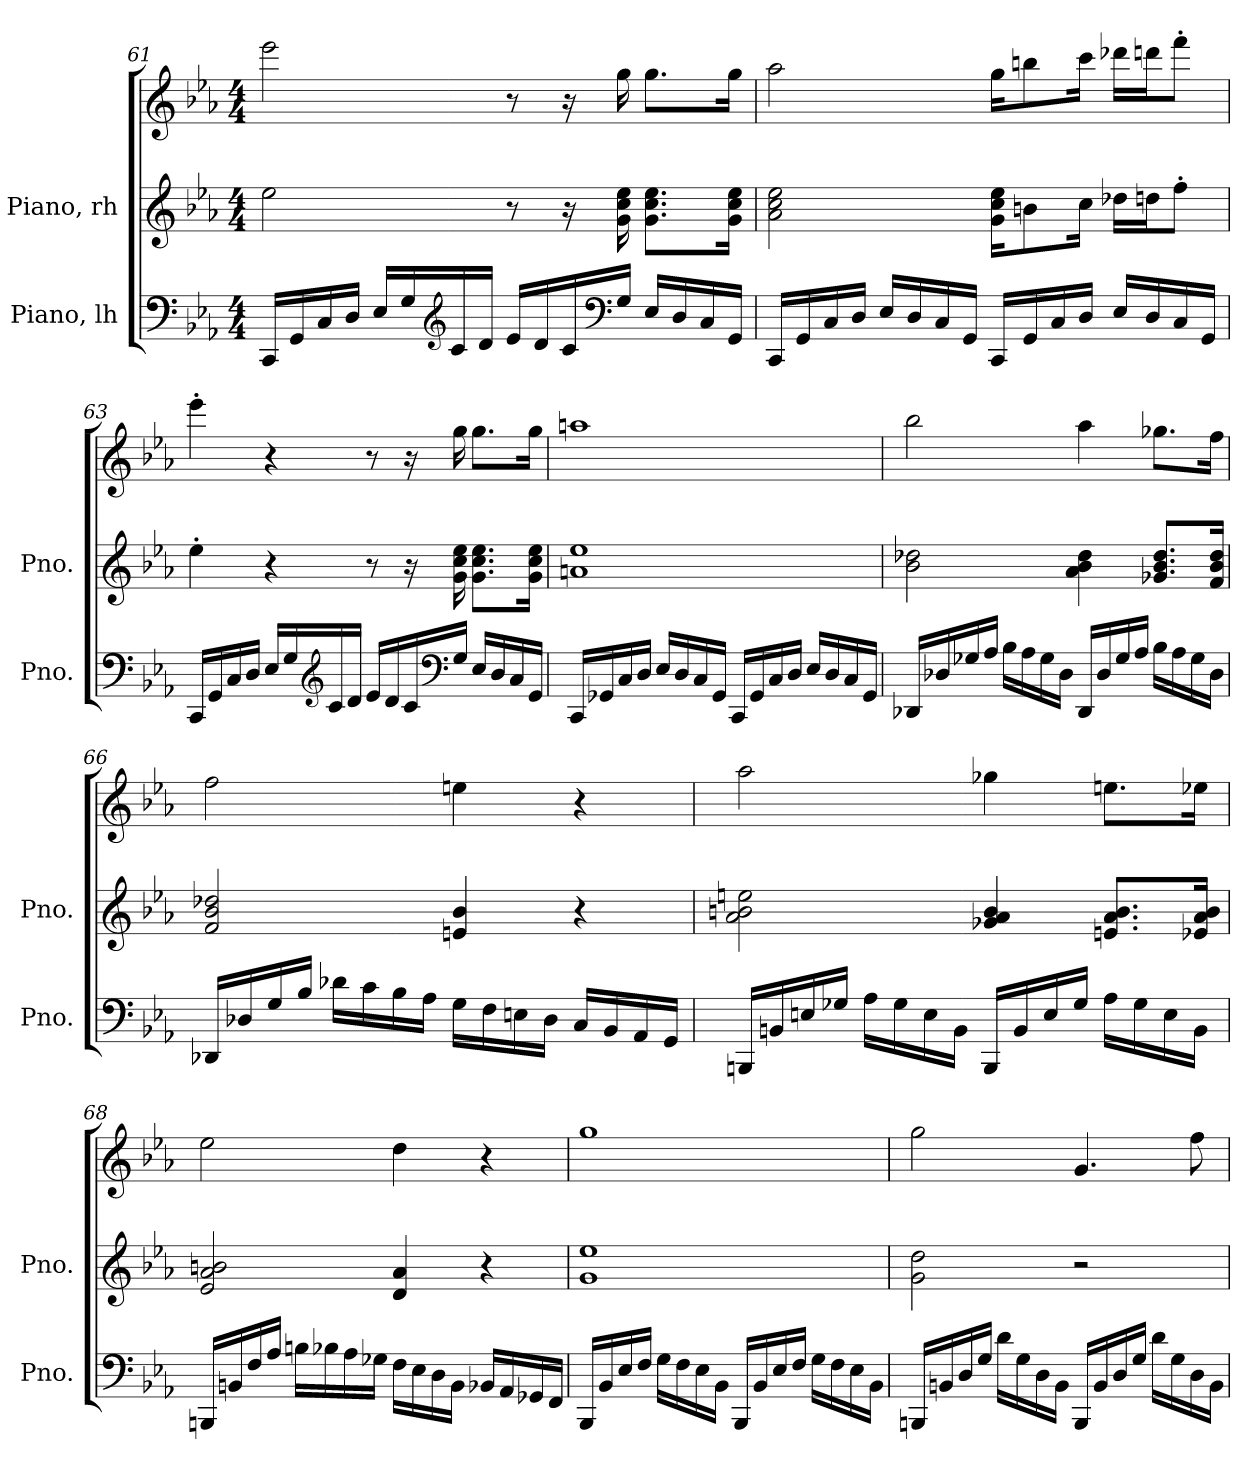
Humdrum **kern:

**kern	**kern	**kern
*part2	*part1	*part1
*staff3	*staff2	*staff1
*I"Piano, lh	*I"Piano, rh	*
*I'Pno.	*I'Pno.	*
*clefF4	*clefG2	*clefG2
*k[b-e-a-]	*k[b-e-a-]	*k[b-e-a-]
*M4/4	*M4/4	*M4/4
=61	=61	=61
16CC/LL	2ee-\	2eee-\
16GG/	.	.
16C/	.	.
16D/JJ	.	.
16E-/LL	.	.
16G/	.	.
*clefG2	*	*
16c/	.	.
16d/JJ	.	.
16e-/LL	8r	8r
16d/	.	.
16c/	16r	16r
*clefF4	*	*
16G/JJ	16g\ 16cc\ 16ee-\	16gg\
16E-/LL	8.g\ 8.cc\ 8.ee-\L	8.gg\L
16D/	.	.
16C/	.	.
16GG/JJ	16g\ 16cc\ 16ee-\Jk	16gg\Jk
!!LO:PB:g=z
=62	=62	=62
16CC/LL	2a-\ 2cc\ 2ee-\	2aa-\
16GG/	.	.
16C/	.	.
16D/JJ	.	.
16E-/LL	.	.
16D/	.	.
16C/	.	.
16GG/JJ	.	.
16CC/LL	16g\ 16cc\ 16ee-\KL	16gg\KL
16GG/	8bn\	8bbn\
16C/	.	.
16D/JJ	16cc\Jk	16ccc\Jk
16E-/LL	16dd-X\LL	16ddd-X\LL
16D/	16ddn\J	16dddn\J
16C/	8ff'\J	8fff'\J
16GG/JJ	.	.
=63	=63	=63
16CC/LL	4ee-'\	4eee-'\
16GG/	.	.
16C/	.	.
16D/JJ	.	.
16E-/LL	4r	4r
16G/	.	.
*clefG2	*	*
16c/	.	.
16d/JJ	.	.
16e-/LL	8r	8r
16d/	.	.
16c/	16r	16r
*clefF4	*	*
16G/JJ	16g\ 16cc\ 16ee-\	16gg\
16E-/LL	8.g\ 8.cc\ 8.ee-\L	8.gg\L
16D/	.	.
16C/	.	.
16GG/JJ	16g\ 16cc\ 16ee-\Jk	16gg\Jk
!!LO:LB:g=z
=64	=64	=64
16CC/LL	1an 1ee-	1aan
16GG-X/	.	.
16C/	.	.
16D/JJ	.	.
16E-/LL	.	.
16D/	.	.
16C/	.	.
16GG-/JJ	.	.
16CC/LL	.	.
16GG-/	.	.
16C/	.	.
16D/JJ	.	.
16E-/LL	.	.
16D/	.	.
16C/	.	.
16GG-/JJ	.	.
=65	=65	=65
16DD-X/LL	2b-\ 2dd-X\	2bb-\
16D-X/	.	.
16G-X/	.	.
16A-/JJ	.	.
16B-\LL	.	.
16A-\	.	.
16G-\	.	.
16D-\JJ	.	.
16DD-/LL	4a-\ 4b-\ 4dd-\	4aa-\
16D-/	.	.
16G-/	.	.
16A-/JJ	.	.
16B-\LL	8.g-X/ 8.b-/ 8.dd-/L	8.gg-X\L
16A-\	.	.
16G-\	.	.
16D-\JJ	16f/ 16b-/ 16dd-/Jk	16ff\Jk
!!LO:LB:g=z
=66	=66	=66
16DD-X/LL	2f/ 2b-/ 2dd-X/	2ff\
16D-X/	.	.
16G/	.	.
16B-/JJ	.	.
16d-X\LL	.	.
16c\	.	.
16B-\	.	.
16A-\JJ	.	.
16G\LL	4en/ 4b-/	4een\
16F\	.	.
16En\	.	.
16D-\JJ	.	.
16C/LL	4r	4r
16BB-/	.	.
16AA-/	.	.
16GG/JJ	.	.
=67	=67	=67
16BBBn/LL	2a-\ 2bn\ 2een\	2aa-\
16BBn/	.	.
16En/	.	.
16G-X/JJ	.	.
16A-\LL	.	.
16G-\	.	.
16E\	.	.
16BB\JJ	.	.
16BBB/LL	4g-X/ 4a-/ 4b/	4gg-X\
16BB/	.	.
16E/	.	.
16G-/JJ	.	.
16A-\LL	8.en/ 8.a-/ 8.b/L	8.een\L
16G-\	.	.
16E\	.	.
16BB\JJ	16e-X/ 16a-/ 16b/Jk	16ee-X\Jk
!!LO:LB:g=z
=68	=68	=68
16BBBn/LL	2e-/ 2a-/ 2bn/	2ee-\
16BBn/	.	.
16F/	.	.
16A-/JJ	.	.
16Bn\LL	.	.
16B-X\	.	.
16A-\	.	.
16G-X\JJ	.	.
16F\LL	4d/ 4a-/	4dd\
16E-\	.	.
16D\	.	.
16BB\JJ	.	.
16BB-X/LL	4r	4r
16AA-/	.	.
16GG-X/	.	.
16FF/JJ	.	.
=69	=69	=69
16BBB-/LL	1g 1ee-	1gg
16BB-/	.	.
16E-/	.	.
16F/JJ	.	.
16G\LL	.	.
16F\	.	.
16E-\	.	.
16BB-\JJ	.	.
16BBB-/LL	.	.
16BB-/	.	.
16E-/	.	.
16F/JJ	.	.
16G\LL	.	.
16F\	.	.
16E-\	.	.
16BB-\JJ	.	.
!!LO:PB:g=z
=70	=70	=70
16BBBn/LL	2g\ 2dd\	2gg\
16BBn/	.	.
16D/	.	.
16G/JJ	.	.
16d\LL	.	.
16G\	.	.
16D\	.	.
16BB\JJ	.	.
16BBB/LL	2r	4.g/
16BB/	.	.
16D/	.	.
16G/JJ	.	.
16d\LL	.	.
16G\	.	.
16D\	.	8ff\
16BB\JJ	.	.
=	=	=
*-	*-	*-
